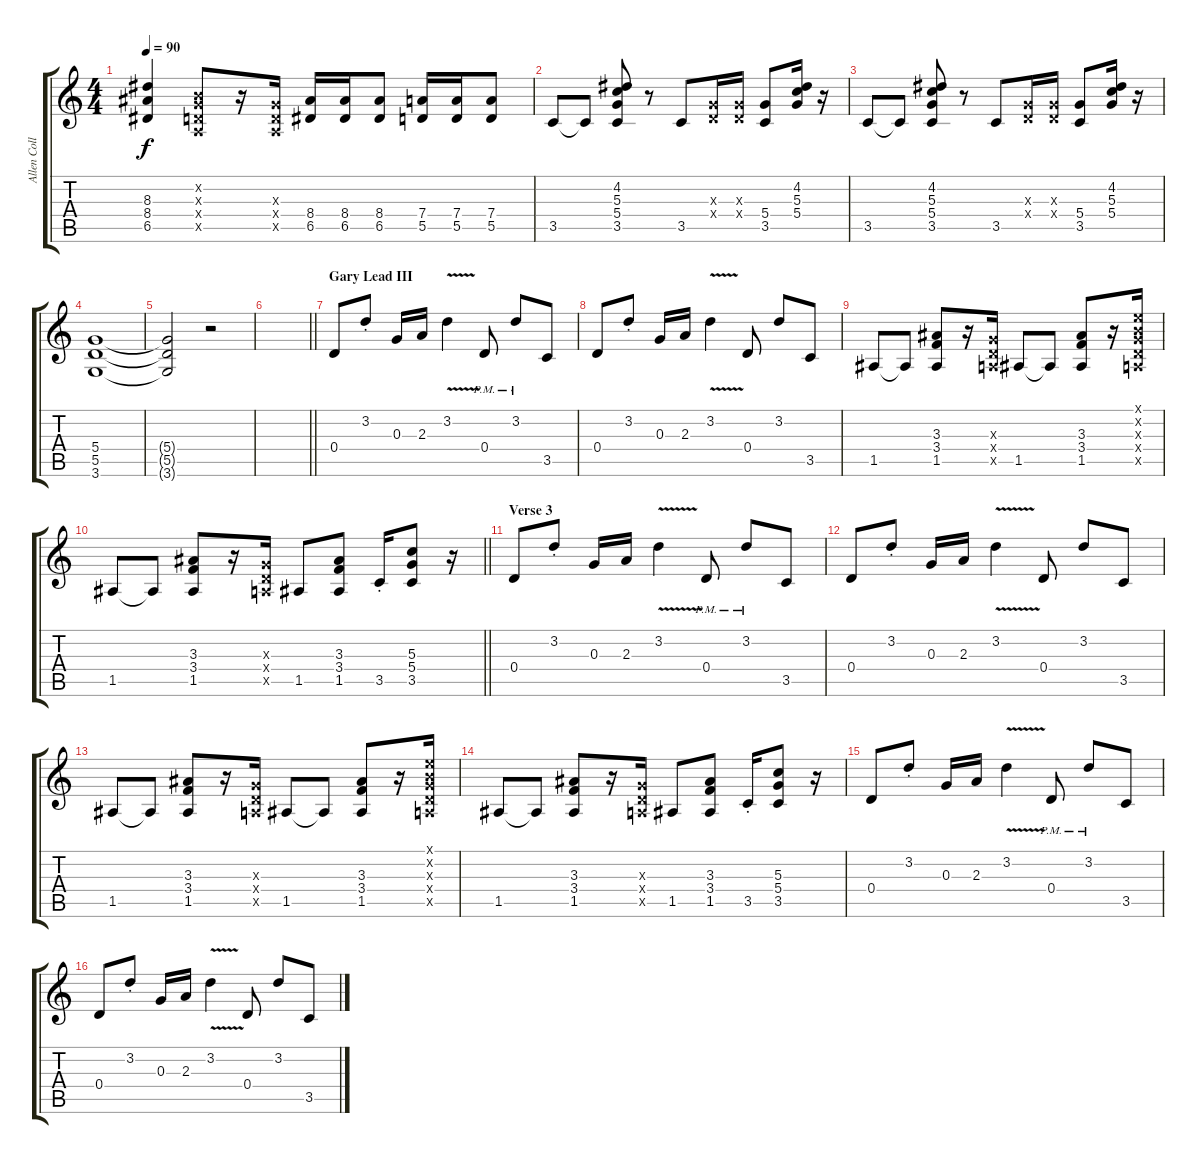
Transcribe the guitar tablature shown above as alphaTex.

\track ("Allen Collins (Rhythm Guitar)" "Allen Coll") {instrument electricguitarclean}
\staff {score tabs}
\tuning (E4 B3 G3 D3 A2 E2) {hide}
\ts (4 4)
\tempo 90
\clef g2
\ks c
(8.3 8.4 6.5).4{dy f} (0.2{x} 0.3{x} 0.4{x} 0.5{x}).8 r.16 (0.3{x} 0.4{x} 0.5{x}).16 (8.4 6.5).16 (8.4 6.5).16 (8.4 6.5).8 (7.4 5.5).16 (7.4 5.5).16 (7.4 5.5).8 |
3.5.8 3.5{t}.8 (4.2 5.3 5.4 3.5).8 r.8 3.5.8 (0.3{x} 0.4{x}).16 (0.3{x} 0.4{x}).16 (5.4 3.5).8 (4.2 5.3 5.4).16 r.16 |
3.5.8 3.5{t}.8 (4.2 5.3 5.4 3.5).8 r.8 3.5.8 (0.3{x} 0.4{x}).16 (0.3{x} 0.4{x}).16 (5.4 3.5).8 (4.2 5.3 5.4).16 r.16 |
(5.4 5.5 3.6).1 |
(5.4{t} 5.5{t} 3.6{t}).2 r.2 |
\barLineRight lightlight
|
\section ("" "Gary Lead III")
0.4.8 3.2{st}.8 0.3.16 2.3.16 3.2{v}.4 0.4{pm}.8 3.2{pm}.8 3.5.8 |
0.4.8 3.2{st}.8 0.3.16 2.3.16 3.2{v}.4 0.4.8 3.2.8 3.5.8 |
1.5.8 1.5{t}.8 (3.3 3.4 1.5).8 r.16 (0.3{x} 0.4{x} 0.5{x}).16 1.5.8 1.5{t}.8 (3.3 3.4 1.5).8 r.16 (0.1{x} 0.2{x} 0.3{x} 0.4{x} 0.5{x}).16 |
\barLineRight lightlight
1.5.8 1.5{t}.8 (3.3 3.4 1.5).8 r.16 (0.3{x} 0.4{x} 0.5{x}).16 1.5.8 (3.3 3.4 1.5).8 3.5{st}.16 (5.3 5.4 3.5).8 r.16 |
\section ("" "Verse 3")
0.4.8 3.2{st}.8 0.3.16 2.3.16 3.2{v}.4 0.4{pm}.8 3.2{pm}.8 3.5.8 |
0.4.8 3.2{st}.8 0.3.16 2.3.16 3.2{v}.4 0.4.8 3.2.8 3.5.8 |
1.5.8 1.5{t}.8 (3.3 3.4 1.5).8 r.16 (0.3{x} 0.4{x} 0.5{x}).16 1.5.8 1.5{t}.8 (3.3 3.4 1.5).8 r.16 (0.1{x} 0.2{x} 0.3{x} 0.4{x} 0.5{x}).16 |
1.5.8 1.5{t}.8 (3.3 3.4 1.5).8 r.16 (0.3{x} 0.4{x} 0.5{x}).16 1.5.8 (3.3 3.4 1.5).8 3.5{st}.16 (5.3 5.4 3.5).8 r.16 |
0.4.8 3.2{st}.8 0.3.16 2.3.16 3.2{v}.4 0.4{pm}.8 3.2{pm}.8 3.5.8 |
0.4.8 3.2{st}.8 0.3.16 2.3.16 3.2{v}.4 0.4.8 3.2.8 3.5.8
